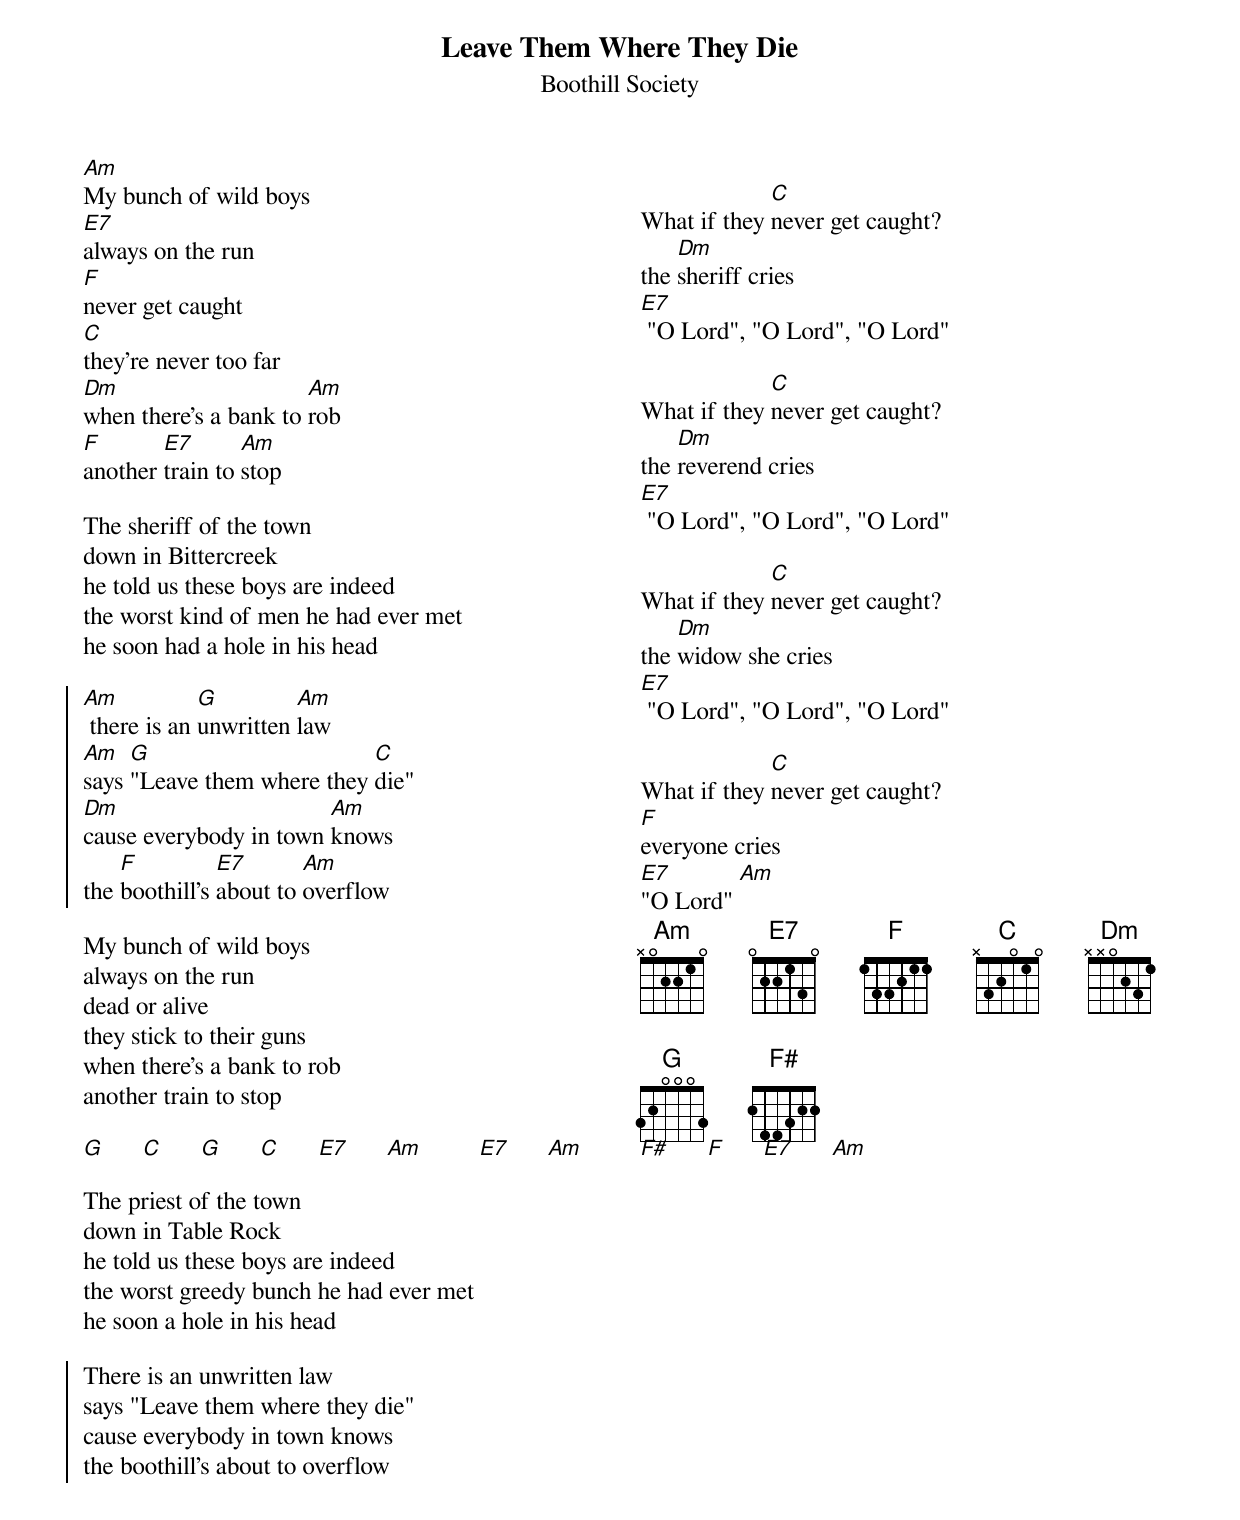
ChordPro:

{t:Leave Them Where They Die}
{st:Boothill Society}
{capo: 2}
{columns: 2}

[Am]My bunch of wild boys
[E7]always on the run
[F]never get caught
[C]they're never too far
[Dm]when there's a bank to [Am]rob
[F]another [E7]train to [Am]stop

The sheriff of the town
down in Bittercreek
he told us these boys are indeed
the worst kind of men he had ever met
he soon had a hole in his head

{soc}
[Am] there is an [G]unwritten [Am]law
[Am]says [G]"Leave them where they [C]die"
[Dm]cause everybody in town [Am]knows
the [F]boothill's [E7]about to [Am]overflow
{eoc}

My bunch of wild boys
always on the run
dead or alive
they stick to their guns
when there's a bank to rob
another train to stop

[G]      [C]      [G]      [C]      [E7]      [Am]         [E7]      [Am]         [F#]      [F]      [E7]      [Am]

The priest of the town
down in Table Rock
he told us these boys are indeed
the worst greedy bunch he had ever met
he soon a hole in his head

{soc}
There is an unwritten law
says "Leave them where they die"
cause everybody in town knows
the boothill's about to overflow
{eoc}

{column_break}

What if they [C]never get caught?
the [Dm]sheriff cries
[E7] "O Lord", "O Lord", "O Lord"

What if they [C]never get caught?
the [Dm]reverend cries
[E7] "O Lord", "O Lord", "O Lord"

What if they [C]never get caught?
the [Dm]widow she cries
[E7] "O Lord", "O Lord", "O Lord"

What if they [C]never get caught?
[F]everyone cries
[E7]"O Lord" [Am]
